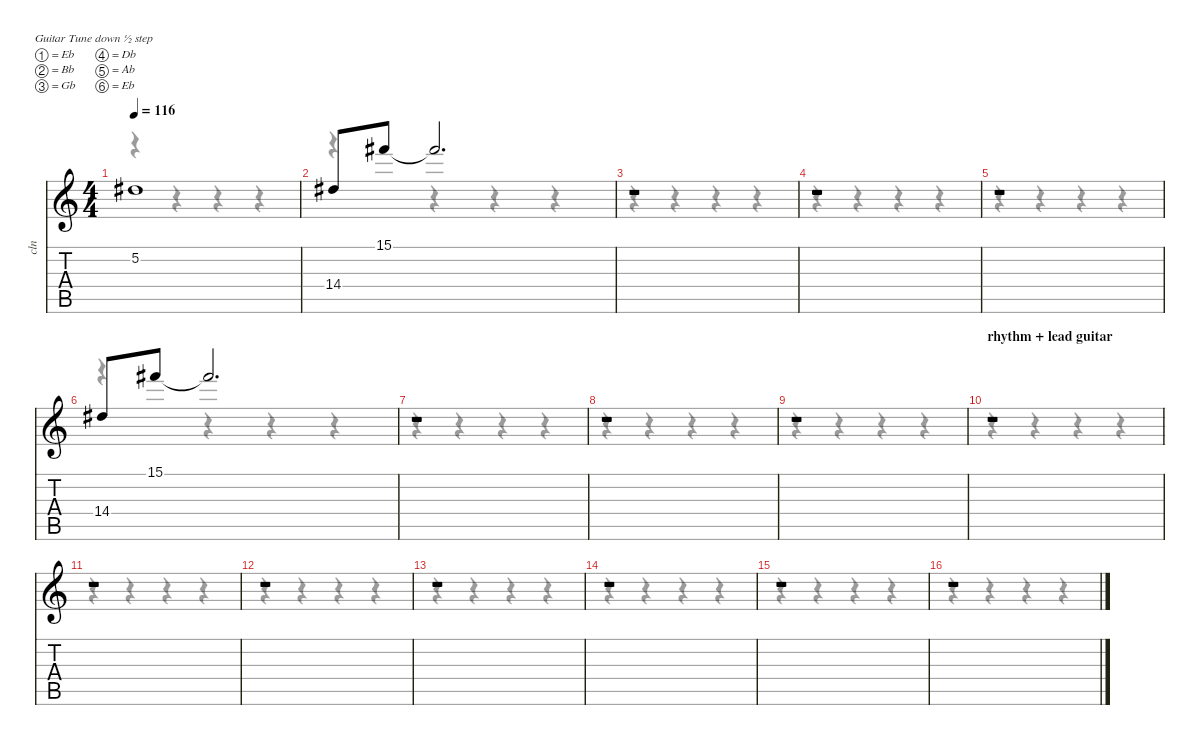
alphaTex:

\defaultSystemsLayout 4
\hideDynamics
\bracketExtendMode nobrackets
\track ("Clean 2" "cln") {instrument electricguitarmuted}
\staff {score tabs}
\tuning (Eb4 Bb3 Gb3 Db3 Ab2 Eb2)
\voice
\ts (4 4)
\tempo 116
\clef g2
\ks c
5.2{t acc #}.1{dy f} |
14.4{acc #}.8 15.1{acc #}.8 15.1{t acc #}.2{d} |
r.1 |
r.1 |
r.1 |
14.4{acc #}.8 15.1{acc #}.8 15.1{t acc #}.2{d} |
r.1 |
r.1 |
r.1 |
\section ("" "rhythm + lead guitar")
r.1 |
r.1 |
r.1 |
r.1 |
r.1 |
r.1 |
r.1
\voice
\clef g2
\ottava regular
\simile none
\ks c
r.4{dy mf} r.4 r.4 r.4 |
r.4 r.4 r.4 r.4 |
r.4 r.4 r.4 r.4 |
r.4 r.4 r.4 r.4 |
r.4 r.4 r.4 r.4 |
r.4 r.4 r.4 r.4 |
r.4 r.4 r.4 r.4 |
r.4 r.4 r.4 r.4 |
r.4 r.4 r.4 r.4 |
r.4 r.4 r.4 r.4 |
r.4 r.4 r.4 r.4 |
r.4 r.4 r.4 r.4 |
r.4 r.4 r.4 r.4 |
r.4 r.4 r.4 r.4 |
r.4 r.4 r.4 r.4 |
r.4 r.4 r.4 r.4
